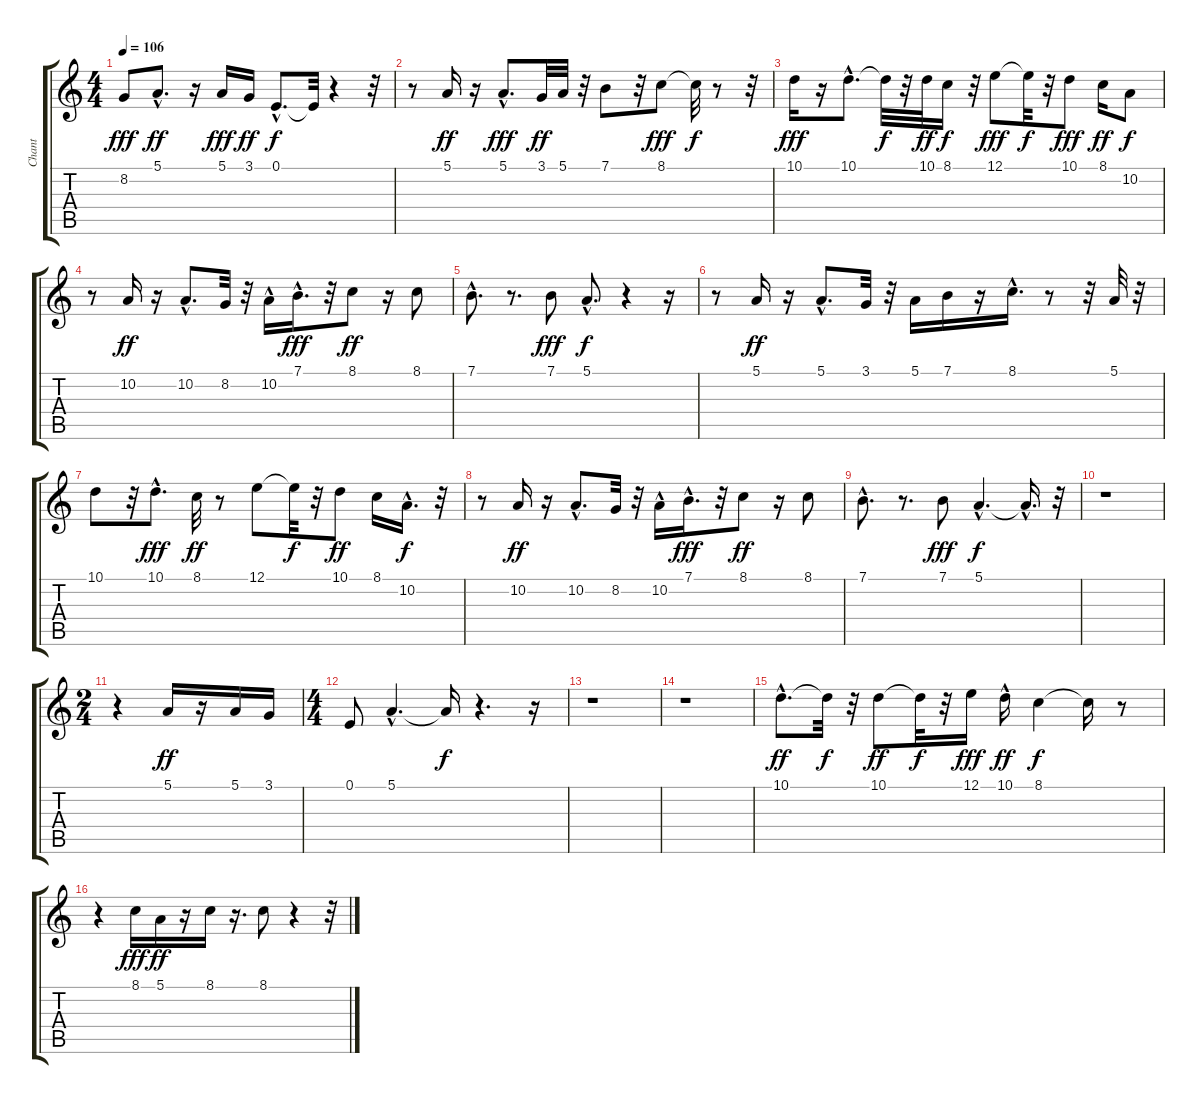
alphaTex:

\track ("Chant" "Chant") {instrument harmonica}
\staff {score tabs}
\tuning (E4 B3 G3 D3 A2 E2) {hide}
\ts (4 4)
\tempo 106
\clef g2
\ks c
8.2.8{dy fff} 5.1{hac}.8{d dy ff} r.16 5.1.16{dy fff} 3.1.16{dy ff} 0.1{hac}.8{d dy f} 0.1{t}.32 r.4 r.32 |
r.8 5.1.16{dy ff} r.16 5.1{hac}.8{d dy fff} 3.1.32{dy ff} 5.1.32 r.32 7.1.8 r.32 8.1.8{dy fff} 8.1{t}.32{dy f} r.8 r.32 |
10.1.16{dy fff} r.16 10.1{hac}.8{d} 10.1{t}.32{dy f} r.32 10.1.32{dy ff} 8.1.16{dy f} r.32 12.1.8{dy fff} 12.1{t}.32{dy f} r.32 10.1.8{dy fff} 8.1.16{dy ff} 10.2.8{dy f} |
r.8 10.2.16{dy ff} r.16 10.2{hac}.8{d} 8.2.32 r.32 10.2{hac}.16 7.1{hac}.16{d dy fff} r.32 8.1.8{dy ff} r.16 8.1.8 |
7.1{hac}.8{d} r.8{d} 7.1.8{dy fff} 5.1{hac}.8{d dy f} r.4 r.16 |
r.8 5.1.16{dy ff} r.16 5.1{hac}.8{d} 3.1.32 r.32 5.1.16 7.1.16 r.16 8.1{hac}.16{d} r.8 r.32 5.1.32 r.32 |
10.1.8 r.32 10.1{hac}.8{d dy fff} 8.1.32{dy ff} r.8 12.1.8 12.1{t}.32{dy f} r.32 10.1.8{dy ff} 8.1.16 10.2{hac}.16{d dy f} r.32 |
r.8 10.2.16{dy ff} r.16 10.2{hac}.8{d} 8.2.32 r.32 10.2{hac}.16 7.1{hac}.16{d dy fff} r.32 8.1.8{dy ff} r.16 8.1.8 |
7.1{hac}.8{d} r.8{d} 7.1.8{dy fff} 5.1{hac}.4{d dy f} 5.1{hac t}.16{d} r.32 |
r.1 |
\ts (2 4)
r.4 5.1.16{dy ff} r.16 5.1.16 3.1.16 |
\ts (4 4)
0.1.8 5.1{hac}.4{d} 5.1{t}.16{dy f} r.4{d} r.16 |
r.1 |
r.1 |
10.1{hac}.8{d dy ff} 10.1{t}.32{dy f} r.32 10.1.8{dy ff} 10.1{t}.32{dy f} r.32 12.1.16{dy fff} 10.1{hac}.16{dy ff} 8.1.4{dy f} 8.1{t}.16 r.8 |
r.4 8.1.16{dy fff} 5.1.16{dy ff} r.16 8.1.16 r.16{d} 8.1.8 r.4 r.32
